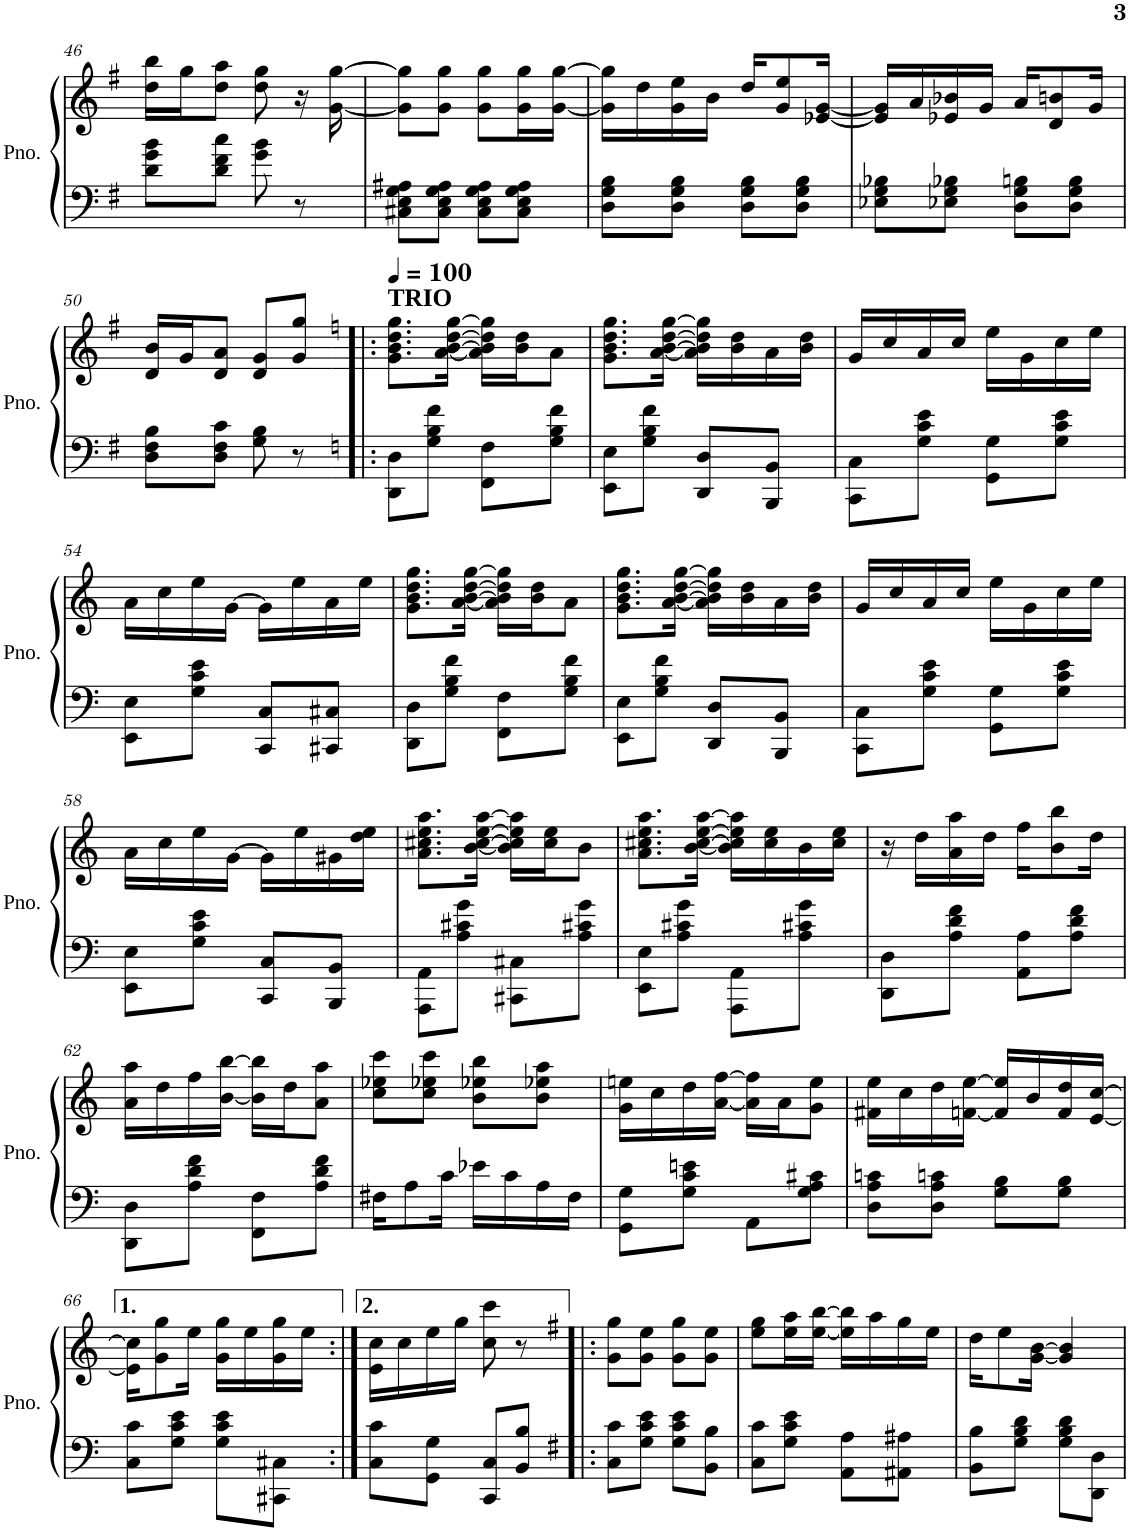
**kern	**kern
*part1	*part1
*staff2	*staff1
*I"Piano	*
*I'Pno.	*
!!LO:PB:g=z
*clefF4	*clefG2
*k[f#]	*k[f#]
*M2/4	*M2/4
=46	=46
8d\ 8g\ 8b\L	16dd\ 16bb\LL
.	16gg\J
8d\ 8f#\ 8cc\J	8dd\ 8aa\J
8g\ 8b\	8dd\ 8gg\
8r	16r
.	[<16g\ [16gg\
=47	=47
8C#X\ 8E\ 8G\ 8A#X\L	8g\] 8gg\]L
8C#\ 8E\ 8G\ 8A#\J	8g\ 8gg\J
8C#\ 8E\ 8G\ 8A#\L	8g\ 8gg\L
8C#\ 8E\ 8G\ 8A#\J	16g\ 16gg\L
.	[<16g\ [16gg\JJ
=48	=48
8D\ 8G\ 8B\L	16g\] 16gg\]LL
.	16dd\
8D\ 8G\ 8B\J	16g\ 16ee\
.	16b\JJ
8D\ 8G\ 8B\L	16dd/KL
.	8g/ 8ee/
8D\ 8G\ 8B\J	.
.	[16e-X/ [<16g/Jk
=49	=49
8E-X\ 8G\ 8B-X\L	16e-/] 16g/]LL
.	16a/
8E-X\ 8G\ 8B-X\J	16e-X/ 16b-X/
.	16g/JJ
8D\ 8G\ 8Bn\L	16a/KL
.	8d/ 8bn/
8D\ 8G\ 8B\J	.
.	16g/Jk
!!LO:LB:g=z
=50	=50
8D\ 8F#\ 8B\L	16d/ 16b/LL
.	16g/J
8D\ 8F#\ 8c\J	8d/ 8a/J
8G\ 8B\	8d/ 8g/L
8r	8g/ 8gg/J
=51!|:	=51!|:
*k[]	*k[]
*	*MM100
!	!LO:TX:a:B:t=TRIO
8DD\ 8D\L	8.g\ 8.b\ 8.dd\ 8.gg\L
8G\ 8B\ 8f\J	.
.	[<16a\ [16b\ [16dd\ [16gg\Jk
8FF\ 8F\L	16a\] 16b\] 16dd\] 16gg\]LL
.	16b\ 16dd\J
8G\ 8B\ 8f\J	8a\J
=52	=52
8EE\ 8E\L	8.g\ 8.b\ 8.dd\ 8.gg\L
8G\ 8B\ 8f\J	.
.	[<16a\ [16b\ [16dd\ [16gg\Jk
8DD/ 8D/L	16a\] 16b\] 16dd\] 16gg\]LL
.	16b\ 16dd\
8BBB/ 8BB/J	16a\
.	16b\ 16dd\JJ
=53	=53
8CC\ 8C\L	16g/LL
.	16cc/
8G\ 8c\ 8e\J	16a/
.	16cc/JJ
8GG\ 8G\L	16ee\LL
.	16g\
8G\ 8c\ 8e\J	16cc\
.	16ee\JJ
!!LO:LB:g=z
=54	=54
8EE\ 8E\L	16a\LL
.	16cc\
8G\ 8c\ 8e\J	16ee\
.	[16g\JJ
8CC/ 8C/L	16g\LL]
.	16ee\
8CC#X/ 8C#X/J	16a\
.	16ee\JJ
=55	=55
8DD\ 8D\L	8.g\ 8.b\ 8.dd\ 8.gg\L
8G\ 8B\ 8f\J	.
.	[<16a\ [16b\ [16dd\ [16gg\Jk
8FF\ 8F\L	16a\] 16b\] 16dd\] 16gg\]LL
.	16b\ 16dd\J
8G\ 8B\ 8f\J	8a\J
=56	=56
8EE\ 8E\L	8.g\ 8.b\ 8.dd\ 8.gg\L
8G\ 8B\ 8f\J	.
.	[<16a\ [16b\ [16dd\ [16gg\Jk
8DD/ 8D/L	16a\] 16b\] 16dd\] 16gg\]LL
.	16b\ 16dd\
8BBB/ 8BB/J	16a\
.	16b\ 16dd\JJ
=57	=57
8CC\ 8C\L	16g/LL
.	16cc/
8G\ 8c\ 8e\J	16a/
.	16cc/JJ
8GG\ 8G\L	16ee\LL
.	16g\
8G\ 8c\ 8e\J	16cc\
.	16ee\JJ
!!LO:LB:g=z
=58	=58
8EE\ 8E\L	16a\LL
.	16cc\
8G\ 8c\ 8e\J	16ee\
.	[16g\JJ
8CC/ 8C/L	16g\LL]
.	16ee\
8BBB/ 8BB/J	16g#X\
.	16dd\ 16ee\JJ
=59	=59
8AAA\ 8AA\L	8.a\ 8.cc#X\ 8.ee\ 8.aa\L
8A\ 8c#X\ 8g\J	.
.	[<16b\ [16cc#\ [16ee\ [16aa\Jk
8CC#X\ 8C#X\L	16b\] 16cc#\] 16ee\] 16aa\]LL
.	16cc#\ 16ee\J
8A\ 8c#X\ 8g\J	8b\J
=60	=60
8EE\ 8E\L	8.a\ 8.cc#X\ 8.ee\ 8.aa\L
8A\ 8c#X\ 8g\J	.
.	[<16b\ [16cc#\ [16ee\ [16aa\Jk
8AAA\ 8AA\L	16b\] 16cc#\] 16ee\] 16aa\]LL
.	16cc#\ 16ee\
8A\ 8c#X\ 8g\J	16b\
.	16cc#\ 16ee\JJ
=61	=61
8DD\ 8D\L	16r
.	16dd\LL
8A\ 8d\ 8f\J	16a\ 16aa\
.	16dd\JJ
8AA\ 8A\L	16ff\KL
.	8b\ 8bb\
8A\ 8d\ 8f\J	.
.	16dd\Jk
!!LO:LB:g=z
=62	=62
8DD\ 8D\L	16a\ 16aa\LL
.	16dd\
8A\ 8d\ 8f\J	16ff\
.	[<16b\ [16bb\JJ
8FF\ 8F\L	16b\] 16bb\]LL
.	16dd\J
8A\ 8d\ 8f\J	8a\ 8aa\J
=63	=63
16F#X\KL	8cc\ 8ee-X\ 8ccc\L
8A\	.
.	8cc\ 8ee-X\ 8ccc\J
16c\Jk	.
16e-X\LL	8b\ 8ee-X\ 8bb\L
16c\	.
16A\	8b\ 8ee-X\ 8aa\J
16F#\JJ	.
=64	=64
8GG\ 8G\L	16g\ 16een\LL
.	16cc\
8G\ 8c\ 8en\J	16dd\
.	[<16a\ [16ff\JJ
8AA\L	16a\] 16ff\]LL
.	16a\J
8G\ 8A\ 8c#X\J	8g\ 8ee\J
=65	=65
8D\ 8A\ 8cn\L	16f#X\ 16ee\LL
.	16cc\
8D\ 8A\ 8cn\J	16dd\
.	[<16fn\ [16ee\JJ
8G\ 8B\L	16f/] 16ee/]LL
.	16b/
8G\ 8B\J	16f/ 16dd/
.	[<16e/ [16cc/JJ
!!LO:LB:g=z
=66	=66
8C\ 8c\L	16e\] 16cc\]KL
.	8g\ 8gg\
8G\ 8c\ 8e\J	.
.	16ee\Jk
8G\ 8c\ 8e\L	16g\ 16gg\LL
.	16ee\
8CC#X\ 8C#X\J	16g\ 16gg\
.	16ee\JJ
=67:|!	=67:|!
8C\ 8c\L	16e\ 16cc\LL
.	16cc\
8GG\ 8G\J	16ee\
.	16gg\JJ
8CC/ 8C/L	8cc\ 8ccc\
8BB/ 8B/J	8r
=68!|:	=68!|:
*k[f#]	*k[f#]
8C\ 8c\L	8g\ 8gg\L
8G\ 8c\ 8e\J	8g\ 8ee\J
8G\ 8c\ 8e\L	8g\ 8gg\L
8BB\ 8B\J	8g\ 8ee\J
=69	=69
8C\ 8c\L	8ee\ 8gg\L
8G\ 8c\ 8e\J	16ee\ 16aa\L
.	[<16ee\ [16bb\JJ
8AA\ 8A\L	16ee\] 16bb\]LL
.	16aa\
8AA#X\ 8A#X\J	16gg\
.	16ee\JJ
=70	=70
8BB\ 8B\L	16dd\KL
.	8ee\
8G\ 8B\ 8d\J	.
.	[<16g\ [16b\Jk
8G\ 8B\ 8d\L	4g/] 4b/]
8DD\ 8D\J	.
=	=
*-	*-
